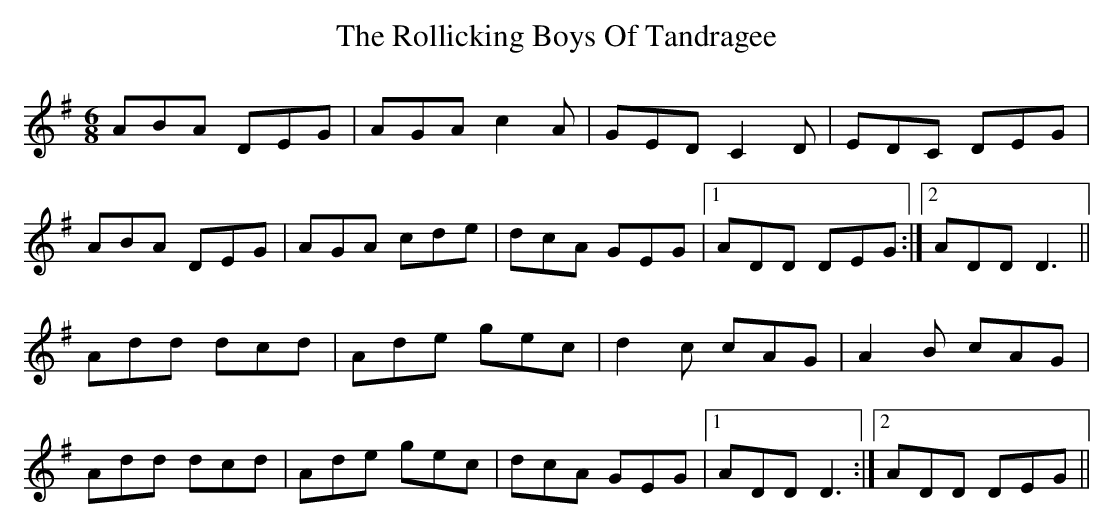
X:1
T: The Rollicking Boys Of Tandragee
M: 6/8
L: 1/8
K: Dmix
ABA DEG|AGA c2A|GED C2D|EDC DEG|
ABA DEG|AGA cde|dcA GEG|[1ADD DEG:|[2ADD D3||
Add dcd|Ade gec|d2c cAG|A2B cAG|
Add dcd|Ade gec|dcA GEG|[1ADD D3:|[2ADD DEG||
